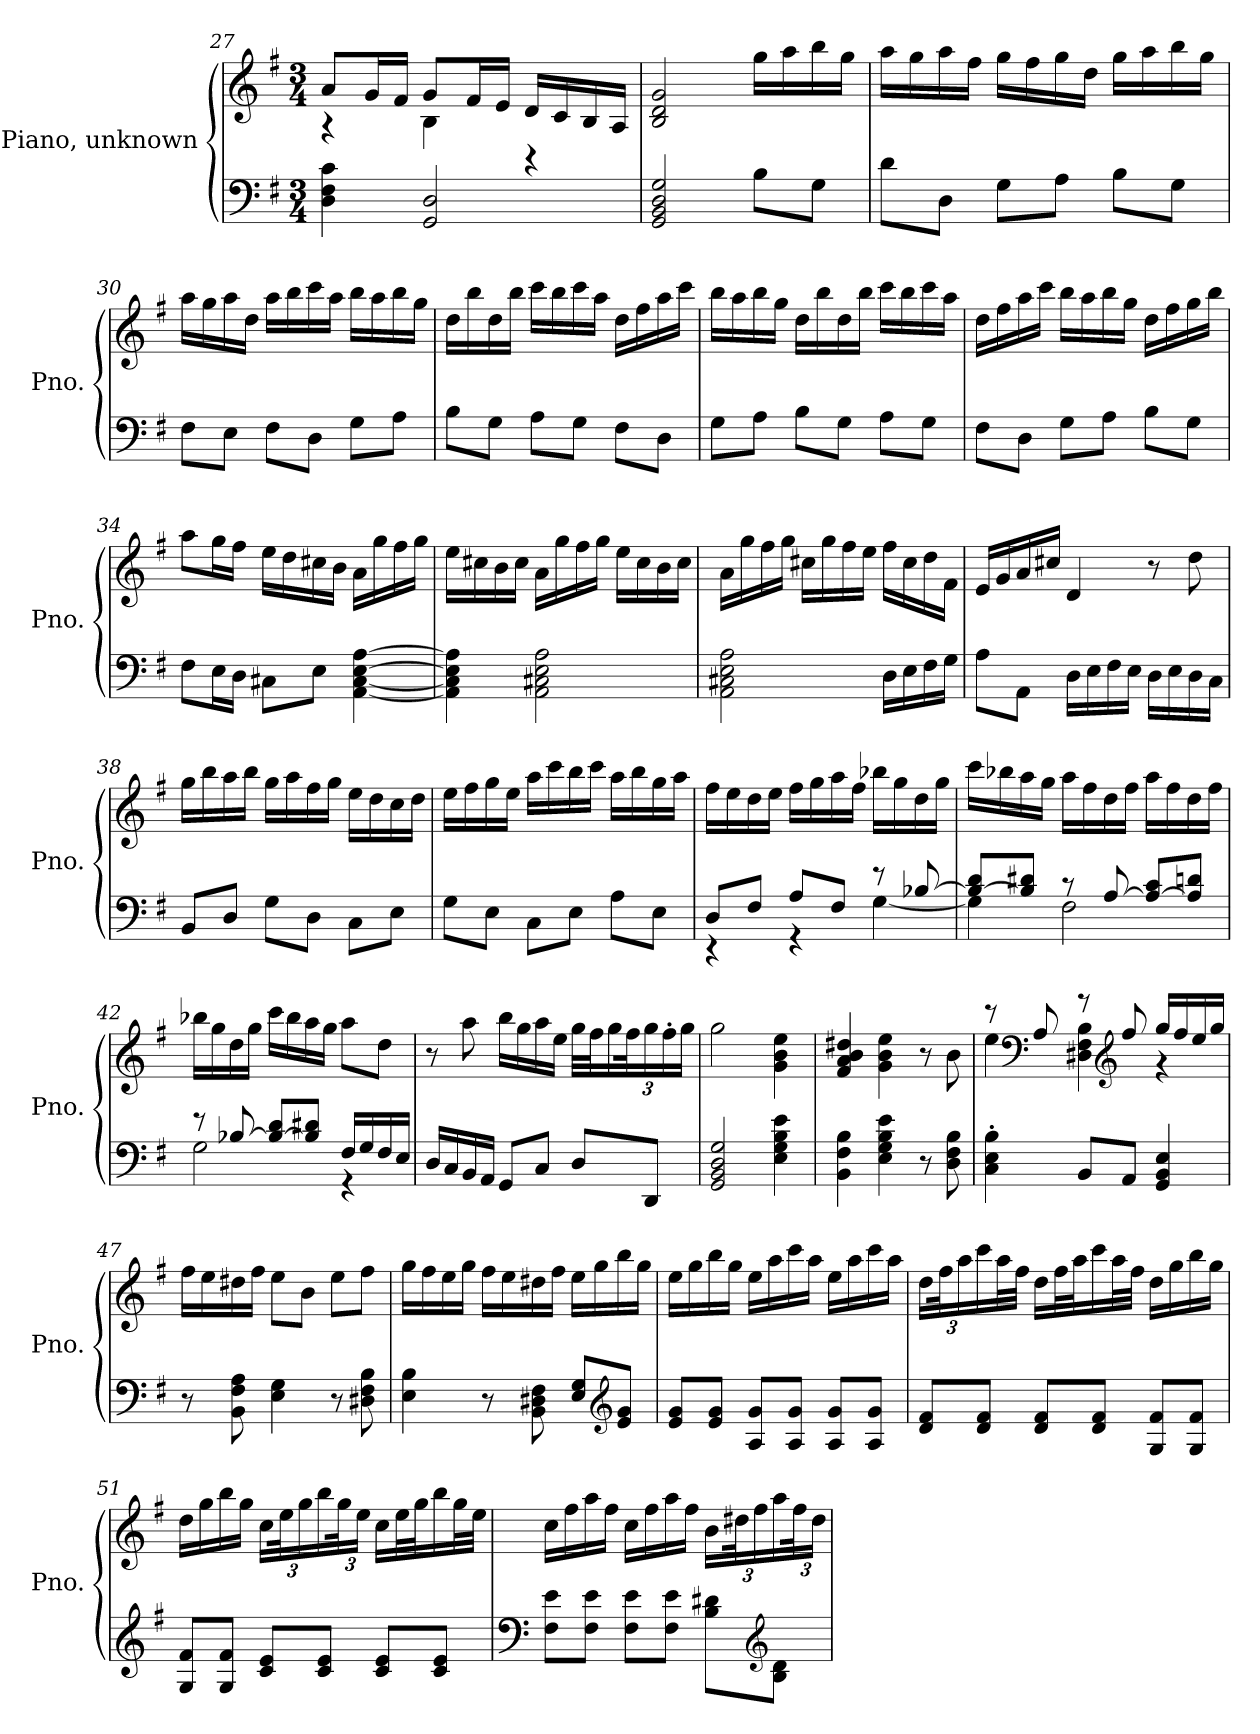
**kern	**kern
*part1	*part1
*staff2	*staff1
*I"Piano, unknown	*
*I'Pno.	*
*clefF4	*clefG2
*k[f#]	*k[f#]
*M3/4	*M3/4
=27	=27
*	*^
4D\ 4F#\ 4c\	8a/L	4r
.	16g/L	.
.	16f#/JJ	.
2GG/ 2D/	8g/L	4B\
.	16f#/L	.
.	16e/JJ	.
.	16d/LL	4r
.	16c/	.
.	16B/	.
.	16A/JJ	.
*	*v	*v
!!LO:LB:g=z
=28	=28
2GG/ 2BB/ 2D/ 2G/	2B/ 2d/ 2g/
8B\L	16gg\LL
.	16aa\
8G\J	16bb\
.	16gg\JJ
=29	=29
8d\L	16aa\LL
.	16gg\
8D\J	16aa\
.	16ff#\JJ
8G\L	16gg\LL
.	16ff#\
8A\J	16gg\
.	16dd\JJ
8B\L	16gg\LL
.	16aa\
8G\J	16bb\
.	16gg\JJ
=30	=30
8F#\L	16aa\LL
.	16gg\
8E\J	16aa\
.	16dd\JJ
8F#\L	16aa\LL
.	16bb\
8D\J	16ccc\
.	16aa\JJ
8G\L	16bb\LL
.	16aa\
8A\J	16bb\
.	16gg\JJ
!!LO:PB:g=z
=31	=31
8B\L	16dd\LL
.	16bb\
8G\J	16dd\
.	16bb\JJ
8A\L	16ccc\LL
.	16bb\
8G\J	16ccc\
.	16aa\JJ
8F#\L	16dd\LL
.	16ff#\
8D\J	16aa\
.	16ccc\JJ
=32	=32
8G\L	16bb\LL
.	16aa\
8A\J	16bb\
.	16gg\JJ
8B\L	16dd\LL
.	16bb\
8G\J	16dd\
.	16bb\JJ
8A\L	16ccc\LL
.	16bb\
8G\J	16ccc\
.	16aa\JJ
=33	=33
8F#\L	16dd\LL
.	16ff#\
8D\J	16aa\
.	16ccc\JJ
8G\L	16bb\LL
.	16aa\
8A\J	16bb\
.	16gg\JJ
8B\L	16dd\LL
.	16ff#\
8G\J	16gg\
.	16bb\JJ
!!LO:LB:g=z
=34	=34
8F#\L	8aa\L
16E\L	16gg\L
16D\JJ	16ff#\JJ
8C#X\L	16ee\LL
.	16dd\
8E\J	16cc#X\
.	16b\JJ
[4AA\ [4C#\ [4E\ [4A\	16a\LL
.	16gg\
.	16ff#\
.	16gg\JJ
=35	=35
4AA\] 4C#\] 4E\] 4A\]	16ee\LL
.	16cc#X\
.	16b\
.	16cc#\JJ
2AA\ 2C#X\ 2E\ 2A\	16a\LL
.	16gg\
.	16ff#\
.	16gg\JJ
.	16ee\LL
.	16cc#\
.	16b\
.	16cc#\JJ
=36	=36
2AA\ 2C#X\ 2E\ 2A\	16a\LL
.	16gg\
.	16ff#\
.	16gg\JJ
.	16cc#X\LL
.	16gg\
.	16ff#\
.	16ee\JJ
16D\LL	16ff#\LL
16E\	16cc#\
16F#\	16dd\
16G\JJ	16f#\JJ
!!LO:LB:g=z
=37	=37
8A\L	16e/LL
.	16g/
8AA\J	16a/
.	16cc#X/JJ
16D\LL	4d/
16E\	.
16F#\	.
16E\JJ	.
16D\LL	8r
16E\	.
16D\	8dd\
16C\JJ	.
=38	=38
8BB/L	16gg\LL
.	16bb\
8D/J	16aa\
.	16bb\JJ
8G\L	16gg\LL
.	16aa\
8D\J	16ff#\
.	16gg\JJ
8C\L	16ee\LL
.	16dd\
8E\J	16cc\
.	16dd\JJ
=39	=39
8G\L	16ee\LL
.	16ff#\
8E\J	16gg\
.	16ee\JJ
8C\L	16aa\LL
.	16ccc\
8E\J	16bb\
.	16ccc\JJ
8A\L	16aa\LL
.	16bb\
8E\J	16gg\
.	16aa\JJ
!!LO:LB:g=z
=40	=40
*^	*
8D/L	4r	16ff#\LL
.	.	16ee\
8F#/J	.	16dd\
.	.	16ee\JJ
8A/L	4r	16ff#\LL
.	.	16gg\
8F#/J	.	16aa\
.	.	16ff#\JJ
8r	[4G\	16bb-X\LL
.	.	16gg\
[8B-X/	.	16dd\
.	.	16gg\JJ
=41	=41	=41
8B-/_ 8d/L	4G\]	16ccc\LL
.	.	16bb-X\
8B-/] 8d#X/J	.	16aa\
.	.	16gg\JJ
8r	2F#\	16aa\LL
.	.	16ff#\
[8A/	.	16dd\
.	.	16ff#\JJ
8A/_ 8c/L	.	16aa\LL
.	.	16ff#\
8A/] 8dn/J	.	16dd\
.	.	16ff#\JJ
=42	=42	=42
8r	2G\	16bb-X\LL
.	.	16gg\
[8B-X/	.	16dd\
.	.	16gg\JJ
8B-/_ 8d/L	.	16ccc\LL
.	.	16bb-\
8B-/] 8d#X/J	.	16aa\
.	.	16gg\JJ
16F#/LL	4r	8aa\L
16G/	.	.
16F#/	.	8dd\J
16E/JJ	.	.
*v	*v	*
!!LO:LB:g=z
=43	=43
16D/LL	8r
16C/	.
16BB/	8aa\
16AA/JJ	.
8GG/L	16bb\LL
.	16gg\
8C/J	16aa\
.	16ee\JJ
8D/L	32gg\LLL
.	32ff#\J
*	*Xbrackettup
.	24gg\
.	48ff#\K
8DD/J	24gg\
.	24ff#'\
.	24gg\JJ
=44	=44
2GG/ 2BB/ 2D/ 2G/	2gg\
4E\ 4G\ 4B\ 4e\	4g\ 4b\ 4ee\
=45	=45
4BB\ 4F#\ 4B\	4f#/ 4a/ 4b/ 4dd#X/
4E\ 4G\ 4B\ 4e\	4g\ 4b\ 4ee\
8r	8r
8D\ 8F#\ 8B\	8b\
=46	=46
*	*^
4C\' 4E\' 4B\'	8r	4ee\
*	*clefF4	*
.	8A/	.
8BB/L	8r	4D#X\ 4F#\ 4B\
*	*clefG2	*
8AA/J	8ff#/	.
4GG/ 4BB/ 4E/	16gg/LL	4r
.	16ff#/	.
.	16ee/	.
.	16gg/JJ	.
*	*v	*v
!!LO:LB:g=z
=47	=47
8r	16ff#\LL
.	16ee\
8BB\ 8F#\ 8A\	16dd#X\
.	16ff#\JJ
4E\ 4G\	8ee\L
.	8b\J
8r	8ee\L
8D#X\ 8F#\ 8B\	8ff#\J
=48	=48
4E\ 4B\	16gg\LL
.	16ff#\
.	16ee\
.	16gg\JJ
8r	16ff#\LL
.	16ee\
8BB\ 8D#X\ 8F#\	16dd#X\
.	16ff#\JJ
8E/ 8G/L	16ee\LL
.	16gg\
*clefG2	*
8e/ 8g/J	16bb\
.	16gg\JJ
=49	=49
8e/ 8g/L	16ee\LL
.	16gg\
8e/ 8g/J	16bb\
.	16gg\JJ
8A/ 8g/L	16ee\LL
.	16aa\
8A/ 8g/J	16ccc\
.	16aa\JJ
8A/ 8g/L	16ee\LL
.	16aa\
8A/ 8g/J	16ccc\
.	16aa\JJ
!!LO:PB:g=z
=50	=50
8d/ 8f#/L	16dd\LL
.	48ff#\K
.	24aa\
8d/ 8f#/J	16ccc\
.	32aa\L
.	32ff#\JJJ
8d/ 8f#/L	16dd\LL
.	32ff#\L
.	32aa\J
8d/ 8f#/J	16ccc\
.	32aa\L
.	32ff#\JJJ
8G/ 8f#/L	16dd\LL
.	16gg\
8G/ 8f#/J	16bb\
.	16gg\JJ
=51	=51
8G/ 8f#/L	16dd\LL
.	16gg\
8G/ 8f#/J	16bb\
.	16gg\JJ
8c/ 8e/L	16cc\LL
.	48ee\K
.	24gg\
8c/ 8e/J	16bb\
.	48gg\K
.	24ee\JJ
8c/ 8e/L	16cc\LL
.	32ee\L
.	32gg\J
8c/ 8e/J	16bb\
.	32gg\L
.	32ee\JJJ
!!LO:LB:g=z
=52	=52
*clefF4	*
8F#\ 8e\L	16cc\LL
.	16ff#\
8F#\ 8e\J	16aa\
.	16ff#\JJ
8F#\ 8e\L	16cc\LL
.	16ff#\
8F#\ 8e\J	16aa\
.	16ff#\JJ
8B\ 8d#X\L	16b\LL
.	48dd#X\K
.	24ff#\
*clefG2	*
8B\ 8d#\J	16aa\
.	48ff#\K
.	24dd#\JJ
=	=
*-	*-
